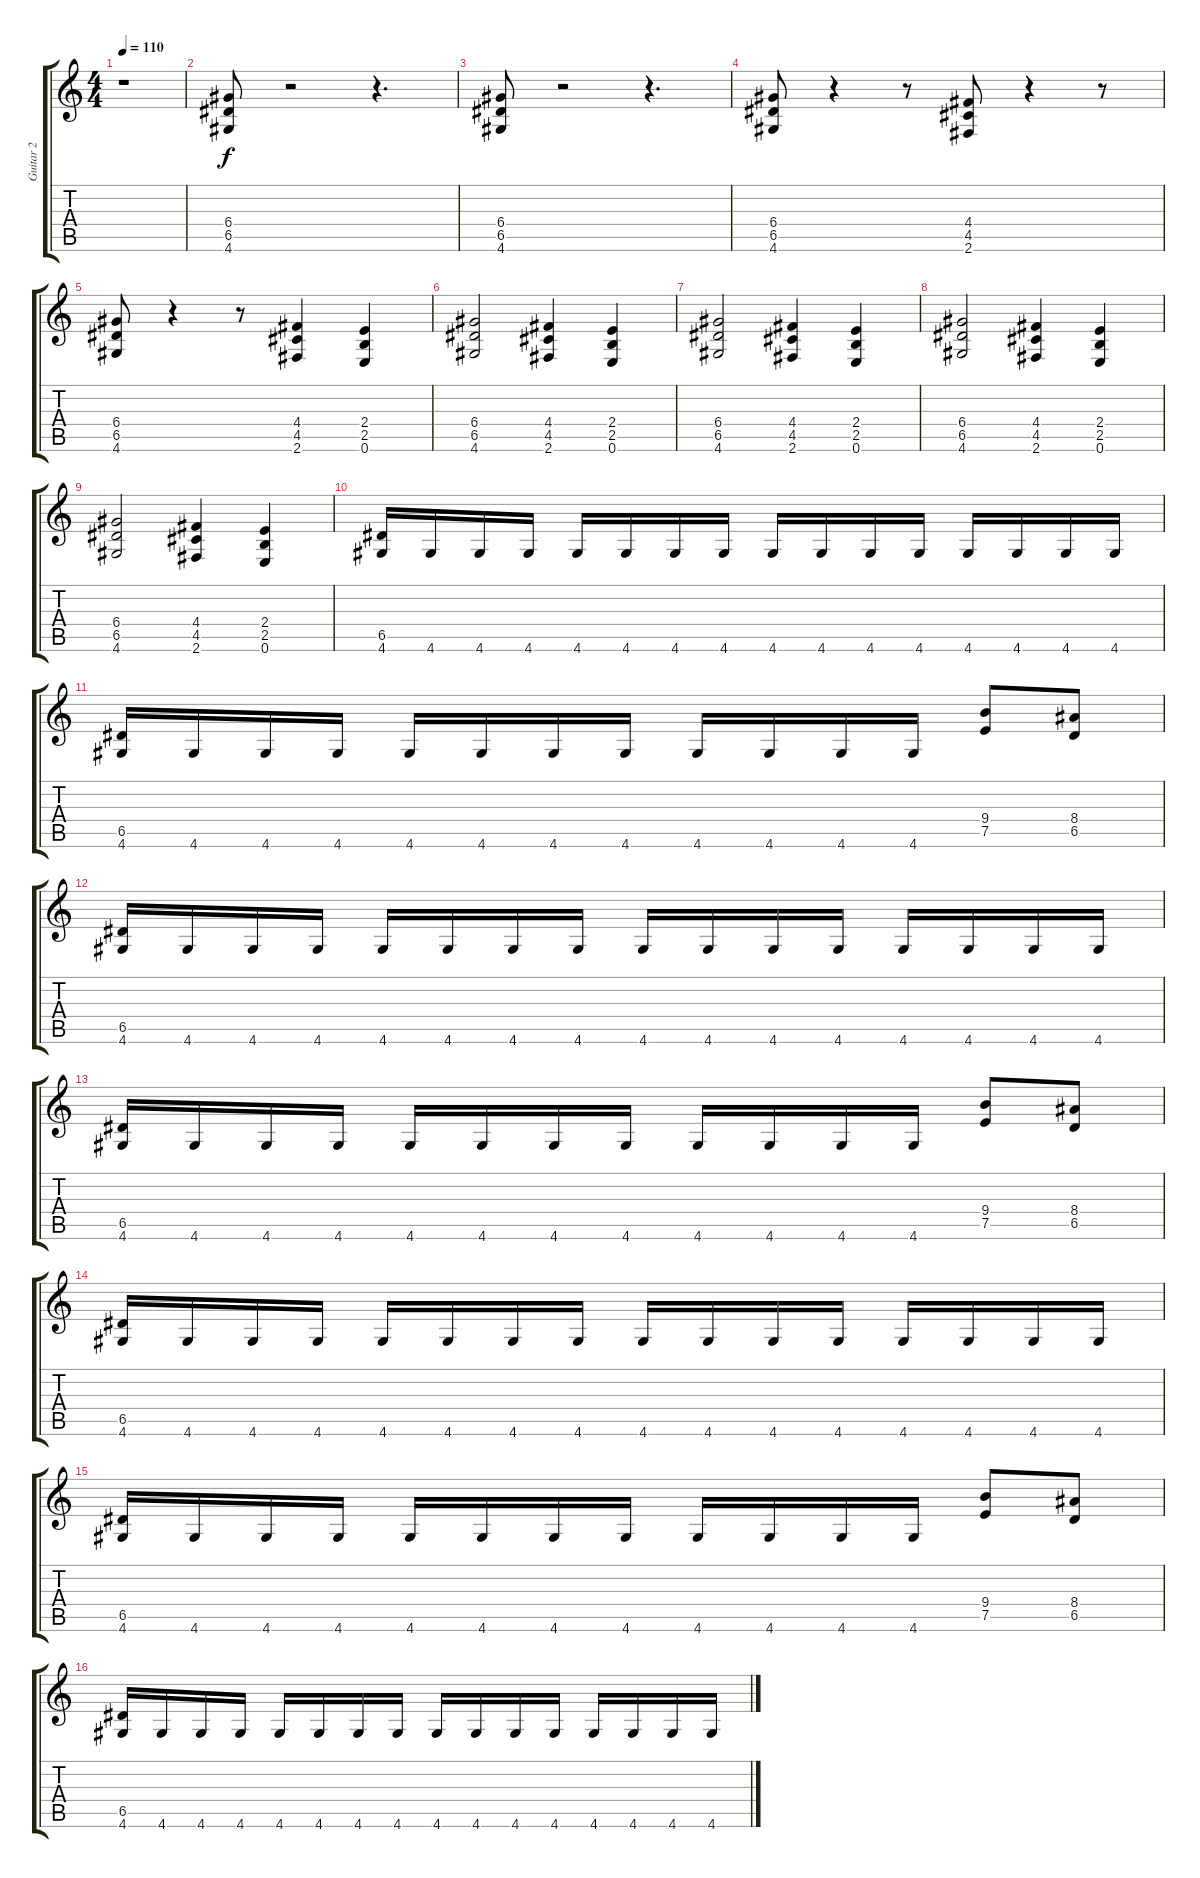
\track ("Guitar 2" "Guitar 2") {instrument distortionguitar}
\staff {score tabs}
\tuning (E4 B3 G3 D3 A2 E2) {hide}
\ts (4 4)
\tempo 110
\clef g2
\ks c
r.1{dy f instrument distortionguitar} |
(6.4 6.5 4.6).8 r.2 r.4{d} |
(6.4 6.5 4.6).8 r.2 r.4{d} |
(6.4 6.5 4.6).8 r.4 r.8 (4.4 4.5 2.6).8 r.4 r.8 |
(6.4 6.5 4.6).8 r.4 r.8 (4.4 4.5 2.6).4 (2.4 2.5 0.6).4 |
(6.4 6.5 4.6).2 (4.4 4.5 2.6).4 (2.4 2.5 0.6).4 |
(6.4 6.5 4.6).2 (4.4 4.5 2.6).4 (2.4 2.5 0.6).4 |
(6.4 6.5 4.6).2 (4.4 4.5 2.6).4 (2.4 2.5 0.6).4 |
(6.4 6.5 4.6).2 (4.4 4.5 2.6).4 (2.4 2.5 0.6).4 |
(6.5 4.6).16 4.6.16 4.6.16 4.6.16 4.6.16 4.6.16 4.6.16 4.6.16 4.6.16 4.6.16 4.6.16 4.6.16 4.6.16 4.6.16 4.6.16 4.6.16 |
(6.5 4.6).16 4.6.16 4.6.16 4.6.16 4.6.16 4.6.16 4.6.16 4.6.16 4.6.16 4.6.16 4.6.16 4.6.16 (9.4 7.5).8 (8.4 6.5).8 |
(6.5 4.6).16 4.6.16 4.6.16 4.6.16 4.6.16 4.6.16 4.6.16 4.6.16 4.6.16 4.6.16 4.6.16 4.6.16 4.6.16 4.6.16 4.6.16 4.6.16 |
(6.5 4.6).16 4.6.16 4.6.16 4.6.16 4.6.16 4.6.16 4.6.16 4.6.16 4.6.16 4.6.16 4.6.16 4.6.16 (9.4 7.5).8 (8.4 6.5).8 |
(6.5 4.6).16 4.6.16 4.6.16 4.6.16 4.6.16 4.6.16 4.6.16 4.6.16 4.6.16 4.6.16 4.6.16 4.6.16 4.6.16 4.6.16 4.6.16 4.6.16 |
(6.5 4.6).16 4.6.16 4.6.16 4.6.16 4.6.16 4.6.16 4.6.16 4.6.16 4.6.16 4.6.16 4.6.16 4.6.16 (9.4 7.5).8 (8.4 6.5).8 |
(6.5 4.6).16 4.6.16 4.6.16 4.6.16 4.6.16 4.6.16 4.6.16 4.6.16 4.6.16 4.6.16 4.6.16 4.6.16 4.6.16 4.6.16 4.6.16 4.6.16
